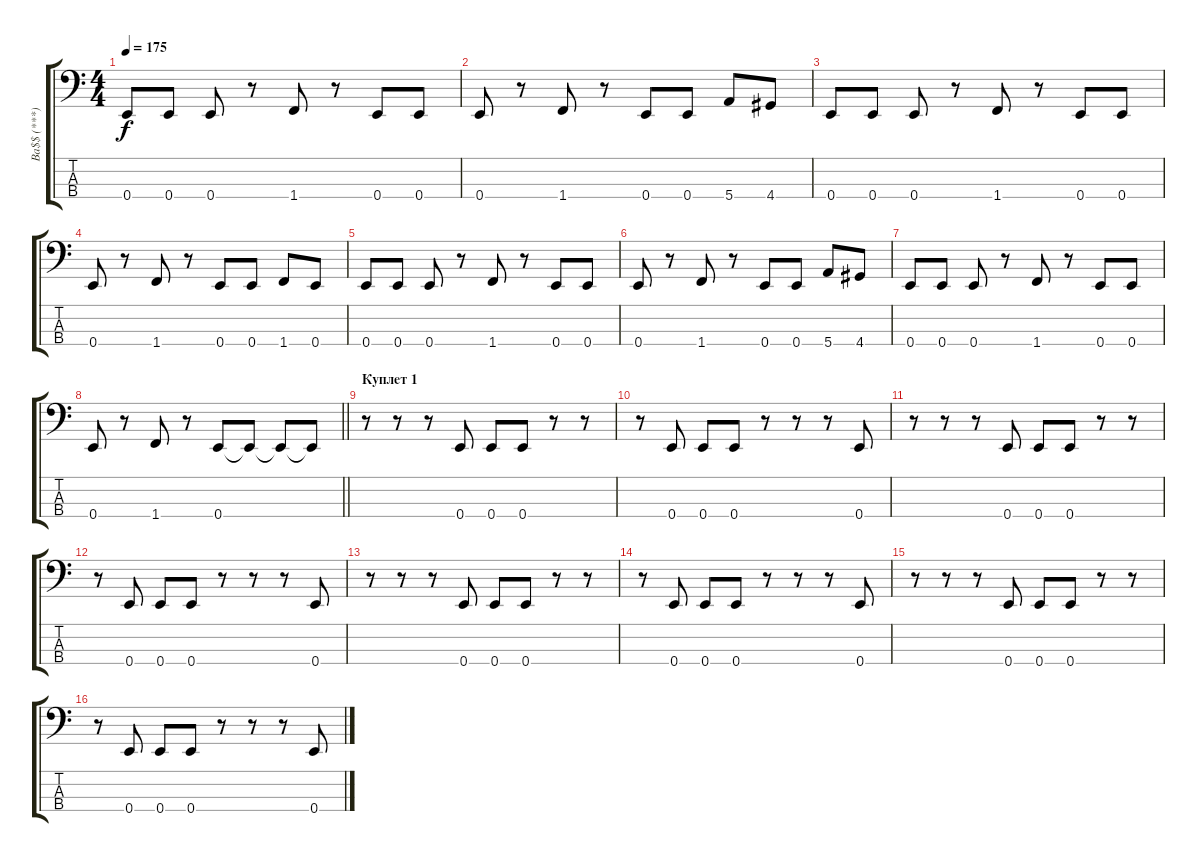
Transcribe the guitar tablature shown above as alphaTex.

\track ("Ba$$ (***)" "Ba$$ (***)") {instrument electricbasspick}
\staff {score tabs}
\tuning (G2 D2 A1 E1) {hide}
\ts (4 4)
\tempo 175
\clef f4
\ks c
0.4.8{dy f} 0.4.8 0.4.8 r.8 1.4.8 r.8 0.4.8 0.4.8 |
0.4.8 r.8 1.4.8 r.8 0.4.8 0.4.8 5.4.8 4.4.8 |
0.4.8 0.4.8 0.4.8 r.8 1.4.8 r.8 0.4.8 0.4.8 |
0.4.8 r.8 1.4.8 r.8 0.4.8 0.4.8 1.4.8 0.4.8 |
0.4.8 0.4.8 0.4.8 r.8 1.4.8 r.8 0.4.8 0.4.8 |
0.4.8 r.8 1.4.8 r.8 0.4.8 0.4.8 5.4.8 4.4.8 |
0.4.8 0.4.8 0.4.8 r.8 1.4.8 r.8 0.4.8 0.4.8 |
\barLineRight lightlight
0.4.8 r.8 1.4.8 r.8 0.4.8 0.4{t}.8 0.4{t}.8 0.4{t}.8 |
\section ("" "Куплет 1")
r.8 r.8 r.8 0.4.8 0.4.8 0.4.8 r.8 r.8 |
r.8 0.4.8 0.4.8 0.4.8 r.8 r.8 r.8 0.4.8 |
r.8 r.8 r.8 0.4.8 0.4.8 0.4.8 r.8 r.8 |
r.8 0.4.8 0.4.8 0.4.8 r.8 r.8 r.8 0.4.8 |
r.8 r.8 r.8 0.4.8 0.4.8 0.4.8 r.8 r.8 |
r.8 0.4.8 0.4.8 0.4.8 r.8 r.8 r.8 0.4.8 |
r.8 r.8 r.8 0.4.8 0.4.8 0.4.8 r.8 r.8 |
r.8 0.4.8 0.4.8 0.4.8 r.8 r.8 r.8 0.4.8
